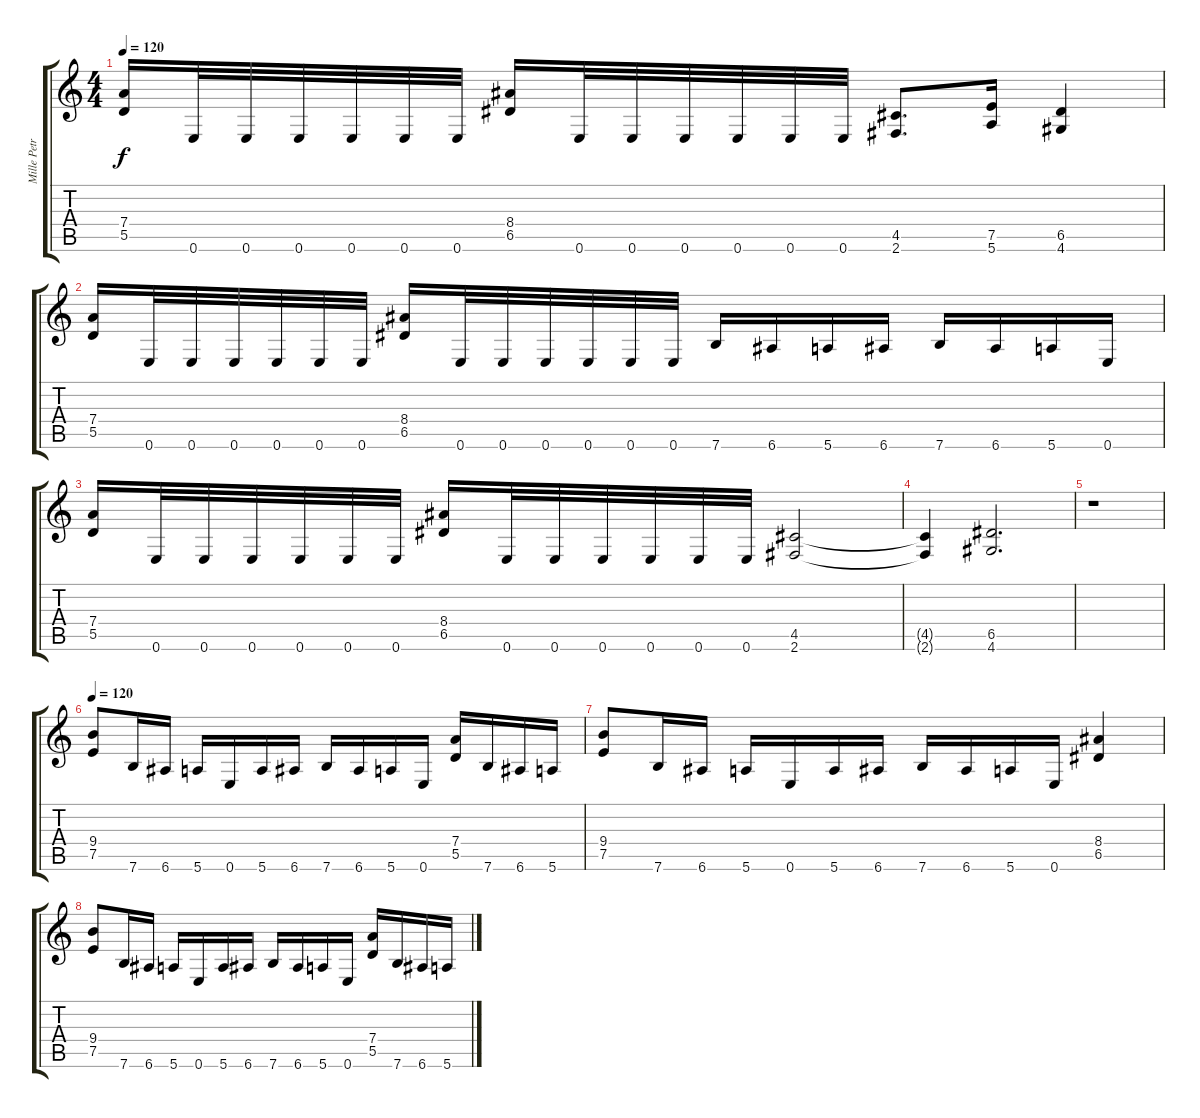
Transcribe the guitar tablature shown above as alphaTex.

\track ("Mille Petrozza" "Mille Petr") {instrument distortionguitar}
\staff {score tabs}
\tuning (E4 B3 G3 D3 A2 E2) {hide}
\ts (4 4)
\tempo 120
\clef g2
\ks c
(7.4 5.5).16{dy f} 0.6.32 0.6.32 0.6.32 0.6.32 0.6.32 0.6.32 (8.4 6.5).16 0.6.32 0.6.32 0.6.32 0.6.32 0.6.32 0.6.32 (4.5 2.6).8{d} (7.5 5.6).16 (6.5 4.6).4 |
(7.4 5.5).16 0.6.32 0.6.32 0.6.32 0.6.32 0.6.32 0.6.32 (8.4 6.5).16 0.6.32 0.6.32 0.6.32 0.6.32 0.6.32 0.6.32 7.6.16 6.6.16 5.6.16 6.6.16 7.6.16 6.6.16 5.6.16 0.6.16 |
(7.4 5.5).16 0.6.32 0.6.32 0.6.32 0.6.32 0.6.32 0.6.32 (8.4 6.5).16 0.6.32 0.6.32 0.6.32 0.6.32 0.6.32 0.6.32 (4.5 2.6).2 |
(4.5{t} 2.6{t}).4 (6.5 4.6).2{d} |
r.1 |
\tempo 120
(9.4 7.5).8 7.6.16 6.6.16 5.6.16 0.6.16 5.6.16 6.6.16 7.6.16 6.6.16 5.6.16 0.6.16 (7.4 5.5).16 7.6.16 6.6.16 5.6.16 |
(9.4 7.5).8 7.6.16 6.6.16 5.6.16 0.6.16 5.6.16 6.6.16 7.6.16 6.6.16 5.6.16 0.6.16 (8.4 6.5).4 |
(9.4 7.5).8 7.6.16 6.6.16 5.6.16 0.6.16 5.6.16 6.6.16 7.6.16 6.6.16 5.6.16 0.6.16 (7.4 5.5).16 7.6.16 6.6.16 5.6.16
